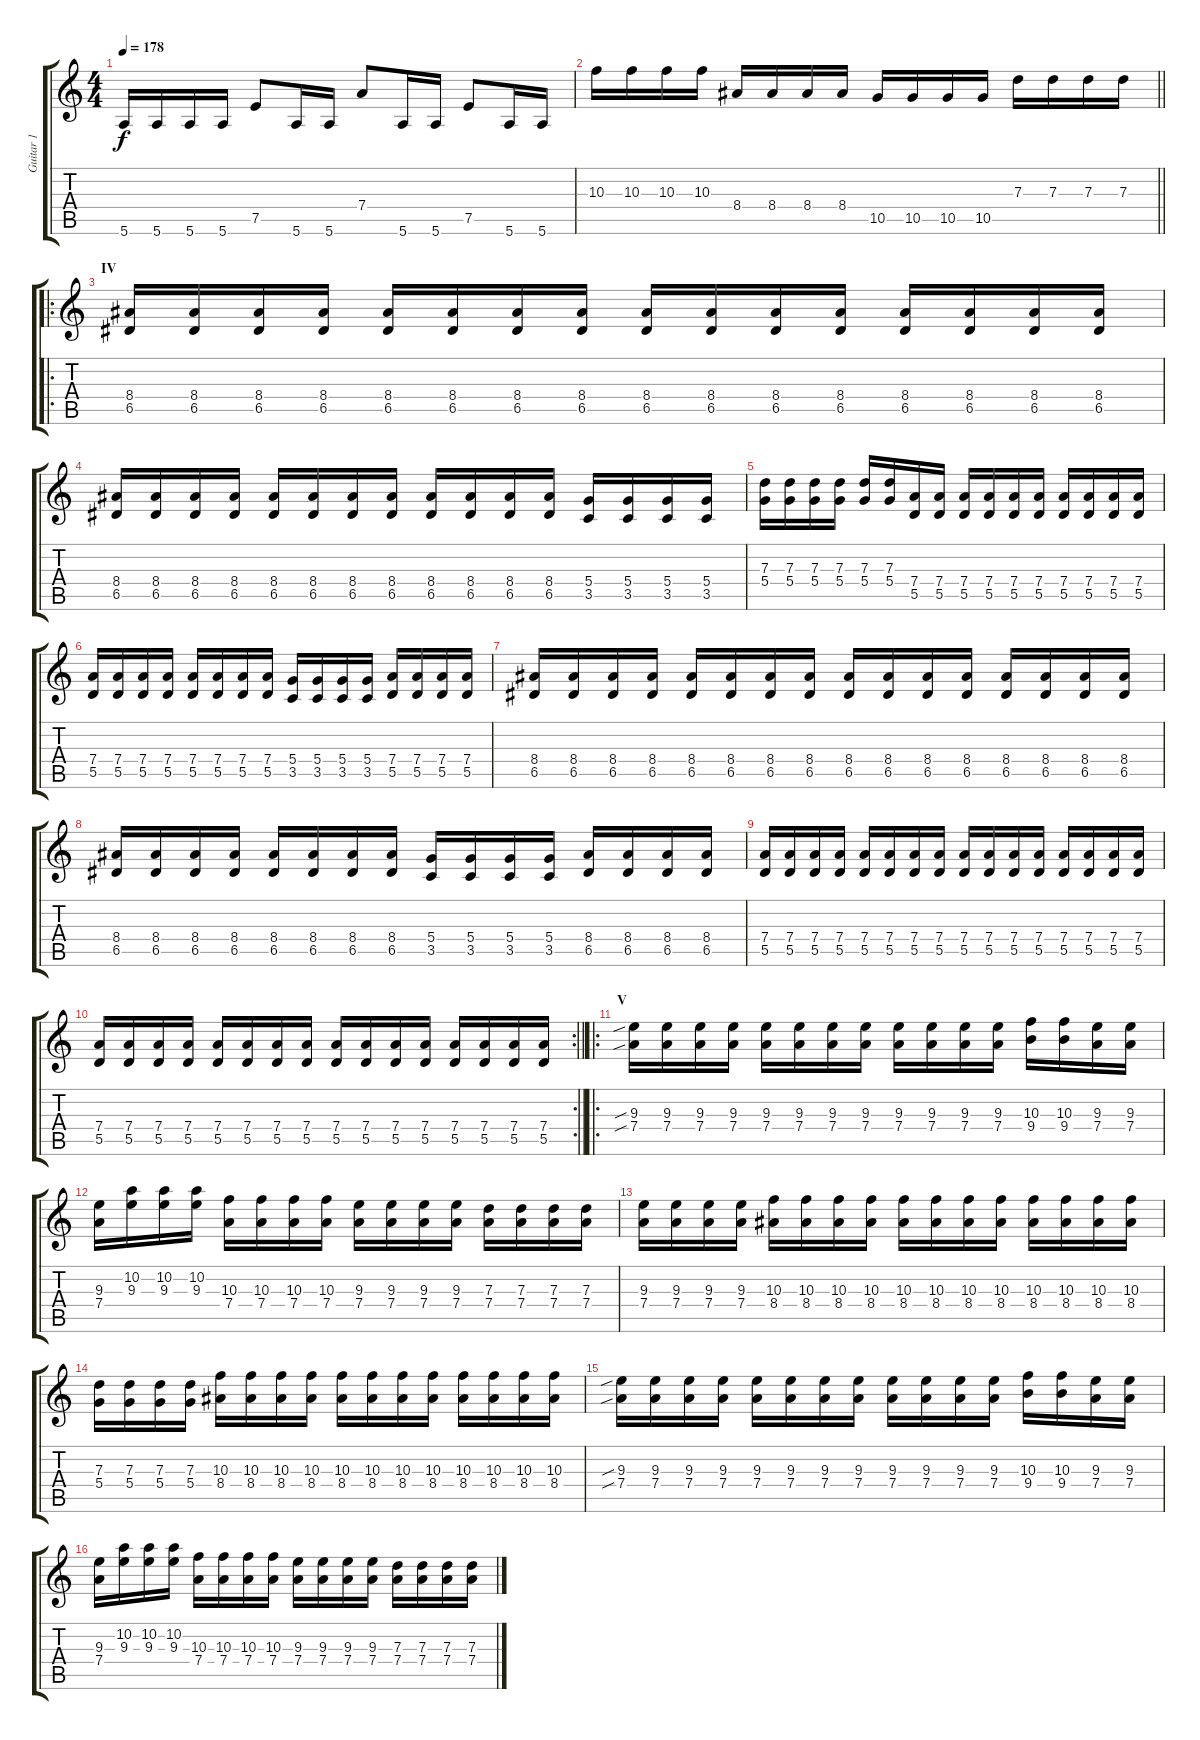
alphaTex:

\track ("Guitar 1" "Guitar 1") {instrument distortionguitar}
\staff {score tabs}
\tuning (E4 B3 G3 D3 A2 E2) {hide}
\ts (4 4)
\tempo 178
\clef g2
\ks c
5.6.16{dy f} 5.6.16 5.6.16 5.6.16 7.5.8 5.6.16 5.6.16 7.4.8 5.6.16 5.6.16 7.5.8 5.6.16 5.6.16 |
\barLineRight lightlight
10.3.16 10.3.16 10.3.16 10.3.16 8.4.16 8.4.16 8.4.16 8.4.16 10.5.16 10.5.16 10.5.16 10.5.16 7.3.16 7.3.16 7.3.16 7.3.16 |
\ro
\section ("" "IV")
(8.4 6.5).16 (8.4 6.5).16 (8.4 6.5).16 (8.4 6.5).16 (8.4 6.5).16 (8.4 6.5).16 (8.4 6.5).16 (8.4 6.5).16 (8.4 6.5).16 (8.4 6.5).16 (8.4 6.5).16 (8.4 6.5).16 (8.4 6.5).16 (8.4 6.5).16 (8.4 6.5).16 (8.4 6.5).16 |
(8.4 6.5).16 (8.4 6.5).16 (8.4 6.5).16 (8.4 6.5).16 (8.4 6.5).16 (8.4 6.5).16 (8.4 6.5).16 (8.4 6.5).16 (8.4 6.5).16 (8.4 6.5).16 (8.4 6.5).16 (8.4 6.5).16 (5.4 3.5).16 (5.4 3.5).16 (5.4 3.5).16 (5.4 3.5).16 |
(7.3 5.4).16 (7.3 5.4).16 (7.3 5.4).16 (7.3 5.4).16 (7.3 5.4).16 (7.3 5.4).16 (7.4 5.5).16 (7.4 5.5).16 (7.4 5.5).16 (7.4 5.5).16 (7.4 5.5).16 (7.4 5.5).16 (7.4 5.5).16 (7.4 5.5).16 (7.4 5.5).16 (7.4 5.5).16 |
(7.4 5.5).16 (7.4 5.5).16 (7.4 5.5).16 (7.4 5.5).16 (7.4 5.5).16 (7.4 5.5).16 (7.4 5.5).16 (7.4 5.5).16 (5.4 3.5).16 (5.4 3.5).16 (5.4 3.5).16 (5.4 3.5).16 (7.4 5.5).16 (7.4 5.5).16 (7.4 5.5).16 (7.4 5.5).16 |
(8.4 6.5).16 (8.4 6.5).16 (8.4 6.5).16 (8.4 6.5).16 (8.4 6.5).16 (8.4 6.5).16 (8.4 6.5).16 (8.4 6.5).16 (8.4 6.5).16 (8.4 6.5).16 (8.4 6.5).16 (8.4 6.5).16 (8.4 6.5).16 (8.4 6.5).16 (8.4 6.5).16 (8.4 6.5).16 |
(8.4 6.5).16 (8.4 6.5).16 (8.4 6.5).16 (8.4 6.5).16 (8.4 6.5).16 (8.4 6.5).16 (8.4 6.5).16 (8.4 6.5).16 (5.4 3.5).16 (5.4 3.5).16 (5.4 3.5).16 (5.4 3.5).16 (8.4 6.5).16 (8.4 6.5).16 (8.4 6.5).16 (8.4 6.5).16 |
(7.4 5.5).16 (7.4 5.5).16 (7.4 5.5).16 (7.4 5.5).16 (7.4 5.5).16 (7.4 5.5).16 (7.4 5.5).16 (7.4 5.5).16 (7.4 5.5).16 (7.4 5.5).16 (7.4 5.5).16 (7.4 5.5).16 (7.4 5.5).16 (7.4 5.5).16 (7.4 5.5).16 (7.4 5.5).16 |
\rc 2
\barLineRight lightlight
(7.4 5.5).16 (7.4 5.5).16 (7.4 5.5).16 (7.4 5.5).16 (7.4 5.5).16 (7.4 5.5).16 (7.4 5.5).16 (7.4 5.5).16 (7.4 5.5).16 (7.4 5.5).16 (7.4 5.5).16 (7.4 5.5).16 (7.4 5.5).16 (7.4 5.5).16 (7.4 5.5).16 (7.4 5.5).16 |
\ro
\section ("" "V")
(9.3{sib} 7.4{sib}).16 (9.3 7.4).16 (9.3 7.4).16 (9.3 7.4).16 (9.3 7.4).16 (9.3 7.4).16 (9.3 7.4).16 (9.3 7.4).16 (9.3 7.4).16 (9.3 7.4).16 (9.3 7.4).16 (9.3 7.4).16 (10.3 9.4).16 (10.3 9.4).16 (9.3 7.4).16 (9.3 7.4).16 |
(9.3 7.4).16 (10.2 9.3).16 (10.2 9.3).16 (10.2 9.3).16 (10.3 7.4).16 (10.3 7.4).16 (10.3 7.4).16 (10.3 7.4).16 (9.3 7.4).16 (9.3 7.4).16 (9.3 7.4).16 (9.3 7.4).16 (7.3 7.4).16 (7.3 7.4).16 (7.3 7.4).16 (7.3 7.4).16 |
(9.3 7.4).16 (9.3 7.4).16 (9.3 7.4).16 (9.3 7.4).16 (10.3 8.4).16 (10.3 8.4).16 (10.3 8.4).16 (10.3 8.4).16 (10.3 8.4).16 (10.3 8.4).16 (10.3 8.4).16 (10.3 8.4).16 (10.3 8.4).16 (10.3 8.4).16 (10.3 8.4).16 (10.3 8.4).16 |
(7.3 5.4).16 (7.3 5.4).16 (7.3 5.4).16 (7.3 5.4).16 (10.3 8.4).16 (10.3 8.4).16 (10.3 8.4).16 (10.3 8.4).16 (10.3 8.4).16 (10.3 8.4).16 (10.3 8.4).16 (10.3 8.4).16 (10.3 8.4).16 (10.3 8.4).16 (10.3 8.4).16 (10.3 8.4).16 |
(9.3{sib} 7.4{sib}).16 (9.3 7.4).16 (9.3 7.4).16 (9.3 7.4).16 (9.3 7.4).16 (9.3 7.4).16 (9.3 7.4).16 (9.3 7.4).16 (9.3 7.4).16 (9.3 7.4).16 (9.3 7.4).16 (9.3 7.4).16 (10.3 9.4).16 (10.3 9.4).16 (9.3 7.4).16 (9.3 7.4).16 |
(9.3 7.4).16 (10.2 9.3).16 (10.2 9.3).16 (10.2 9.3).16 (10.3 7.4).16 (10.3 7.4).16 (10.3 7.4).16 (10.3 7.4).16 (9.3 7.4).16 (9.3 7.4).16 (9.3 7.4).16 (9.3 7.4).16 (7.3 7.4).16 (7.3 7.4).16 (7.3 7.4).16 (7.3 7.4).16
